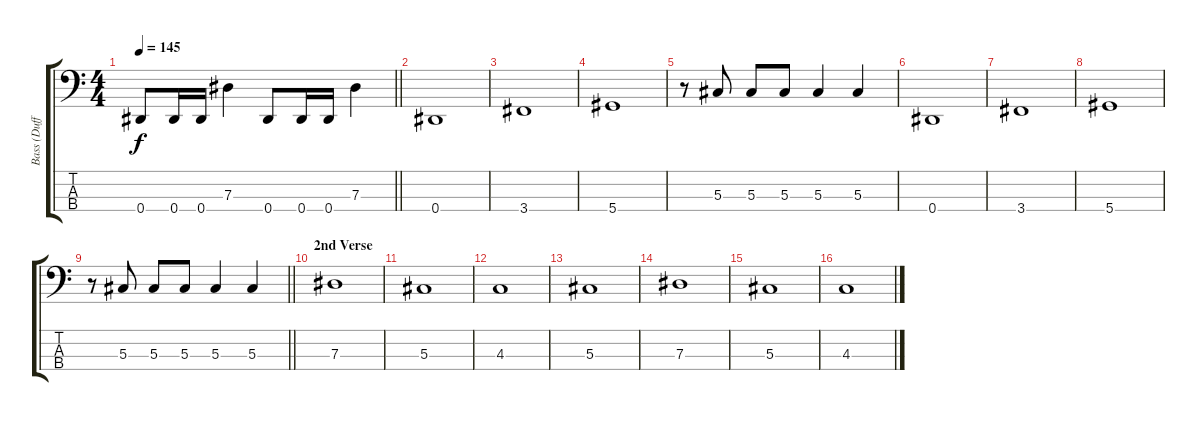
\track ("Bass (Duff)" "Bass (Duff") {instrument electricbasspick}
\staff {score tabs}
\tuning (Gb2 Db2 Ab1 Eb1) {hide}
\ts (4 4)
\tempo 145
\clef f4
\barLineRight lightlight
\ks c
0.4.8{dy f} 0.4.16 0.4.16 7.3.4 0.4.8 0.4.16 0.4.16 7.3.4 |
0.4.1 |
3.4.1 |
5.4.1 |
r.8 5.3.8 5.3.8 5.3.8 5.3.4 5.3.4 |
0.4.1 |
3.4.1 |
5.4.1 |
\barLineRight lightlight
r.8 5.3.8 5.3.8 5.3.8 5.3.4 5.3.4 |
\section ("" "2nd Verse")
7.3.1 |
5.3.1 |
4.3.1 |
5.3.1 |
7.3.1 |
5.3.1 |
4.3.1
